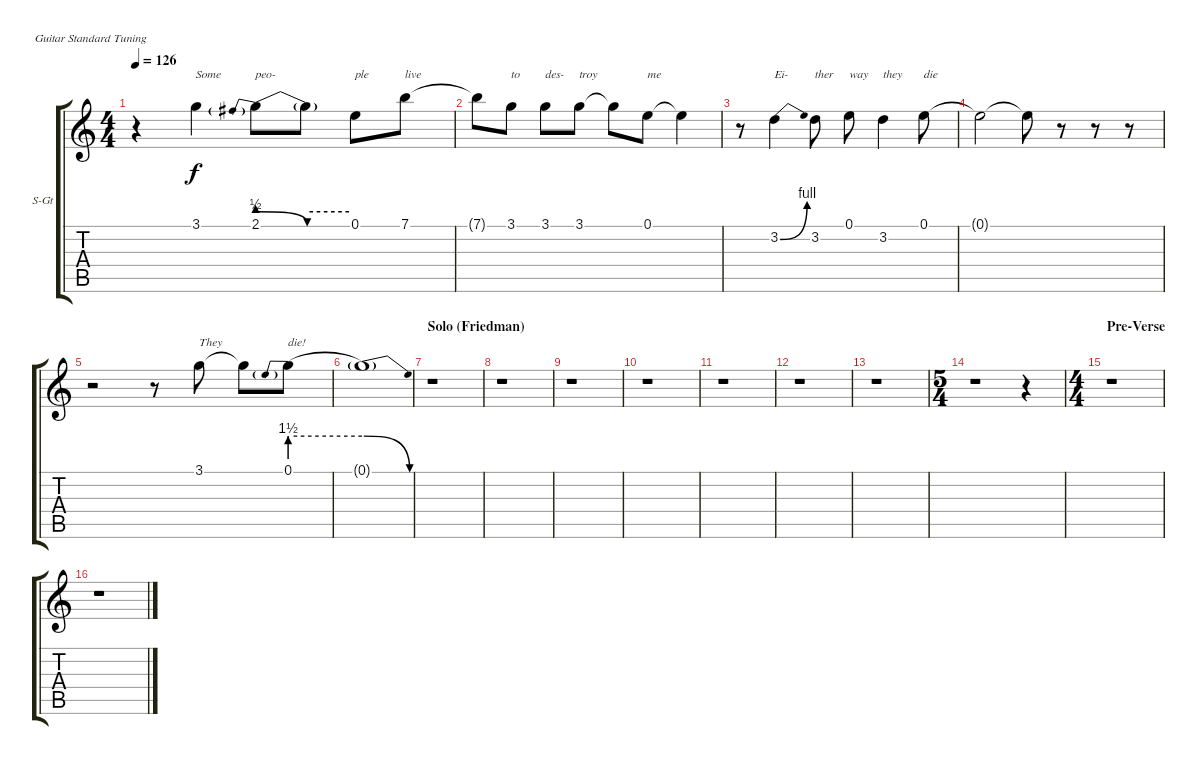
\bracketExtendMode groupsimilarinstruments
\firstSystemTrackNameOrientation horizontal
\otherSystemsTrackNameOrientation horizontal
\track ("D. Mustaine (Vocals)" "S-Gt") {instrument lead6voice}
\staff {score tabs}
\tuning (E4 B3 G3 D3 A2 E2)
\displaytranspose 12
\ts (4 4)
\tempo 126
\clef g2
\ks c
r.4{dy f} 3.1.4{txt "Some"} 2.1{be (prebendrelease 0 2 60 0)}.8{txt "peo-"} 2.1{be (hold 0 2 60 2) t}.8 0.1.8{txt "ple"} 7.1.8{txt "live"} |
7.1{t}.8 3.1.8{txt "to"} 3.1.8{txt "des-"} 3.1.8{txt "troy"} 3.1{t}.8 0.1.8{txt "me"} 0.1{t}.4 |
r.8 3.2{be (bend 0 0 60 4)}.4{txt "Ei-"} 3.2.8{txt "ther"} 0.1.8{txt "way"} 3.2.4{txt "they"} 0.1.8{txt "die"} |
0.1{t}.2 0.1{t}.8 r.8 r.8 r.8 |
r.2 r.8 3.1.8{txt "They"} 3.1{t}.8 0.1{be (prebend 0 6 60 6)}.8{txt "die!"} |
0.1{be (release 0 6 60 0) t}.1 |
\section ("" "Solo (Friedman)")
r.1 |
r.1 |
r.1 |
r.1 |
r.1 |
r.1 |
r.1 |
\ts (5 4)
\beaming (8 4 2 2 2)
r.1 r.4 |
\ts (4 4)
\beaming (8 2 2 2 2)
\section ("" "Pre-Verse")
r.1 |
r.1
